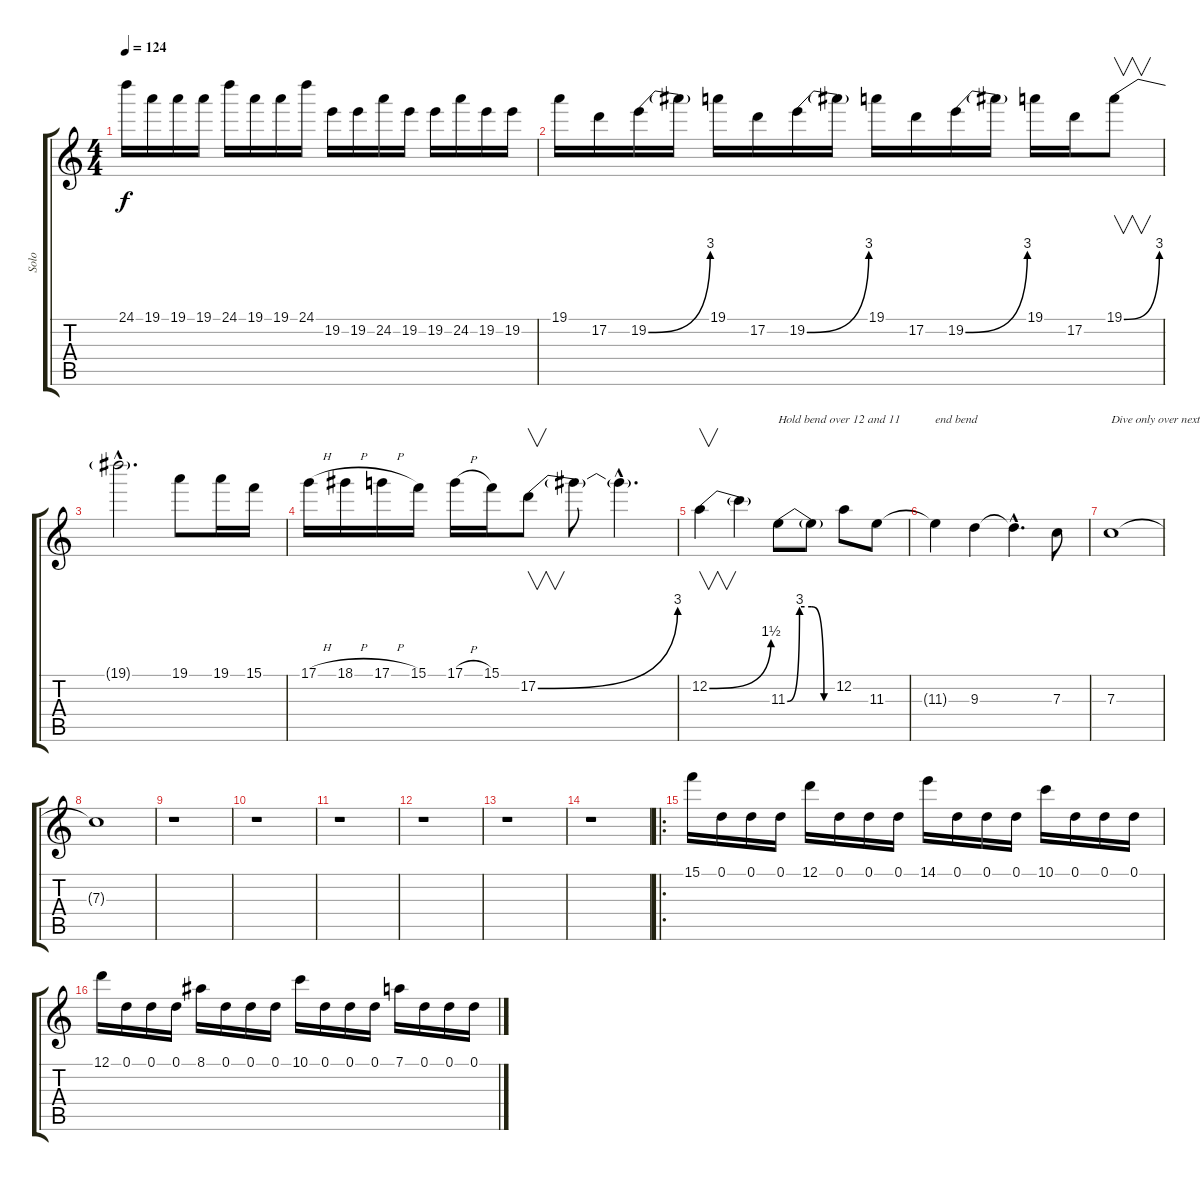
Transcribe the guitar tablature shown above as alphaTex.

\track ("Solo" "Solo") {instrument distortionguitar}
\staff {score tabs}
\tuning (D4 A3 F3 C3 G2 D2) {hide}
\ts (4 4)
\tempo 124
\clef g2
\ks c
24.1.16{dy f} 19.1.16 19.1.16 19.1.16 24.1.16 19.1.16 19.1.16 24.1.16 19.2.16 19.2.16 24.2.16 19.2.16 19.2.16 24.2.16 19.2.16 19.2.16 |
19.1.16 17.2.16 19.2{be (bend 0 0 60 12)}.16 19.2{t}.16 19.1.16 17.2.16 19.2{be (bend 0 0 60 12)}.16 19.2{t}.16 19.1.16 17.2.16 19.2{be (bend 0 0 60 12)}.16 19.2{t}.16 19.1.16 17.2.16 19.1{be (bend 0 0 60 12)}.8{v} |
19.1{hac t}.2{d} 19.1.8 19.1.16 15.1.16 |
17.1{h}.16 18.1{h}.16 17.1{h}.16 15.1.16 17.1{h}.16 15.1.16 17.2{be (bend 0 0 60 12)}.8{v} 17.2{t}.8 17.2{hac t}.4{d} |
12.2{be (bend 0 0 60 6)}.4{v} 12.2{t}.4 11.3{be (custom 0 0 15 12 30 12 45 0 60 0)}.8{txt "Hold bend over 12 and 11"} 11.3{t}.8 12.2.8 11.3.8 |
11.3{t}.4{txt "end bend"} 9.3.4 9.3{hac t}.4{d} 7.3.8 |
7.3.1{txt "Dive only over next 2 bars"} |
7.3{t}.1 |
r.1 |
r.1 |
r.1 |
r.1 |
r.1 |
r.1 |
\ro
15.1.16 0.1.16 0.1.16 0.1.16 12.1.16 0.1.16 0.1.16 0.1.16 14.1.16 0.1.16 0.1.16 0.1.16 10.1.16 0.1.16 0.1.16 0.1.16 |
12.1.16 0.1.16 0.1.16 0.1.16 8.1.16 0.1.16 0.1.16 0.1.16 10.1.16 0.1.16 0.1.16 0.1.16 7.1.16 0.1.16 0.1.16 0.1.16
